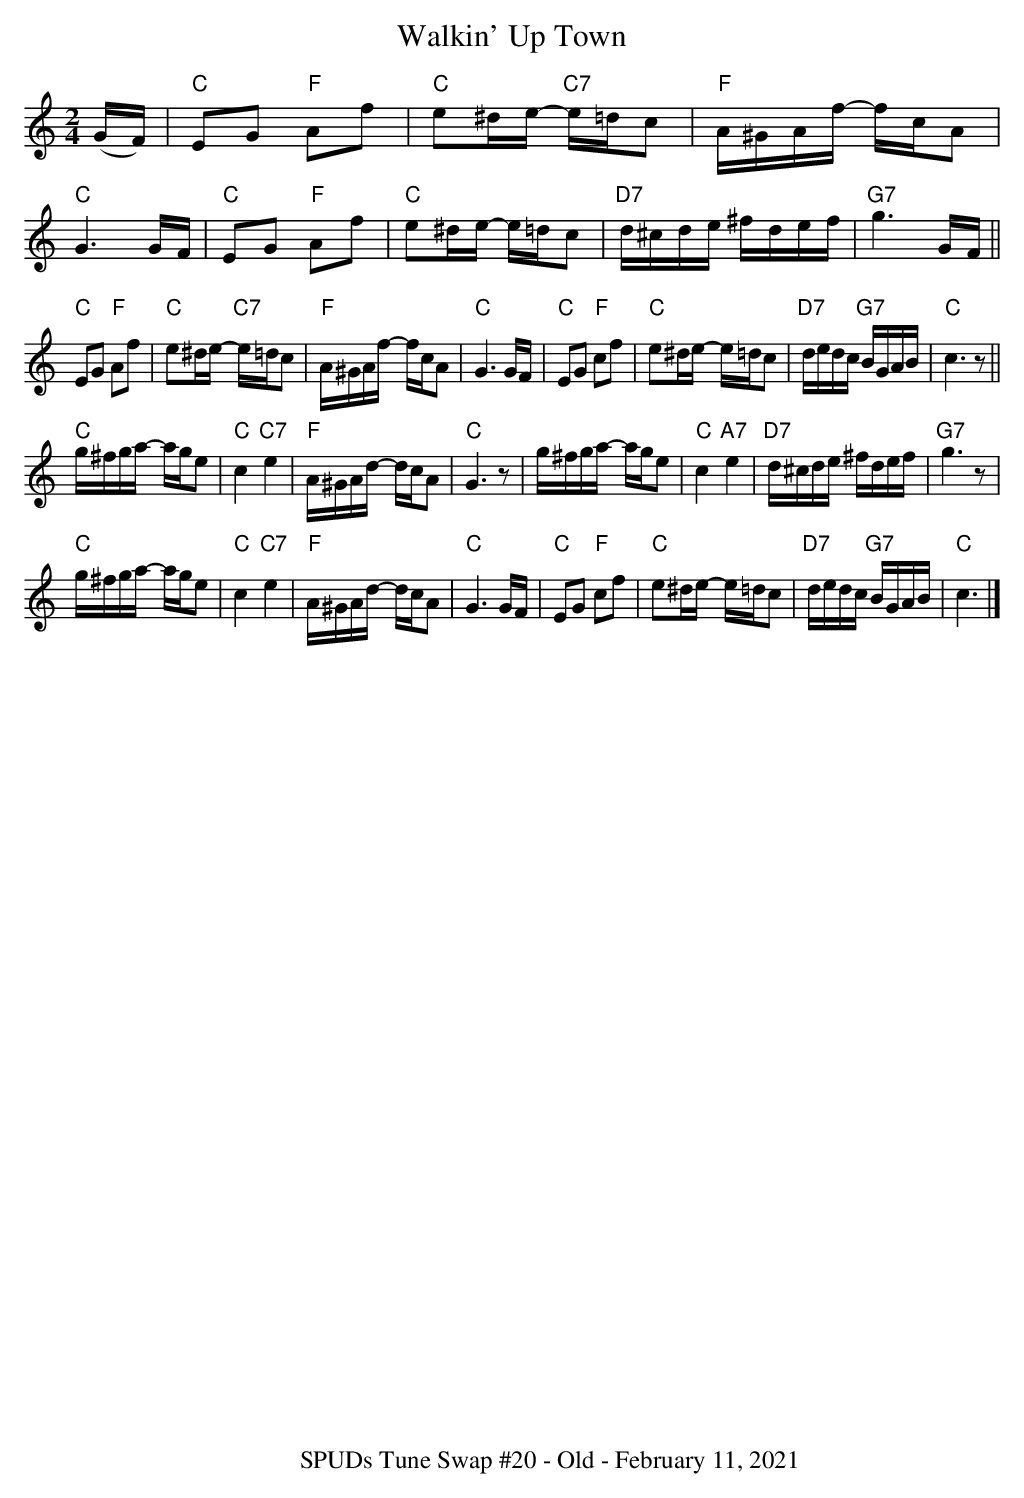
X:1
T:Walkin' Up Town
M:2/4
L:1/8
K:C
(G/F/)|"C"EG "F"Af|"C"e^d/e/- "C7"e/=d/c|"F"A/^G/A/f/- f/c/A|"C"G3 G/F/|\
"C"EG "F"Af|"C"e^d/e/- e/=d/c|"D7"d/^c/d/e/ ^f/d/e/f/|"G7"g3 G/F/||
"C"EG "F"Af|"C"e^d/e/- "C7"e/=d/c|"F"A/^G/A/f/- f/c/A|"C"G3 G/F/|\
"C"EG "F"cf|"C"e^d/e/- e/=d/c|"D7"d/e/d/c/ "G7"B/G/A/B/|"C"c3z||
"C"g/^f/g/a/- a/g/e|"C"c2"C7"e2|"F"A/^G/A/d/- d/c/A|"C"G3z|\
g/^f/g/a/- a/g/e|"C"c2"A7"e2|"D7"d/^c/d/e/ ^f/d/e/f/|"G7"g3z|
"C"g/^f/g/a/- a/g/e|"C"c2"C7"e2|"F"A/^G/A/d/- d/c/A|"C"G3 G/F/|\
"C"EG "F"cf|"C"e^d/e/- e/=d/c|"D7"d/e/d/c/ "G7"B/G/A/B/|"C"c3|]
